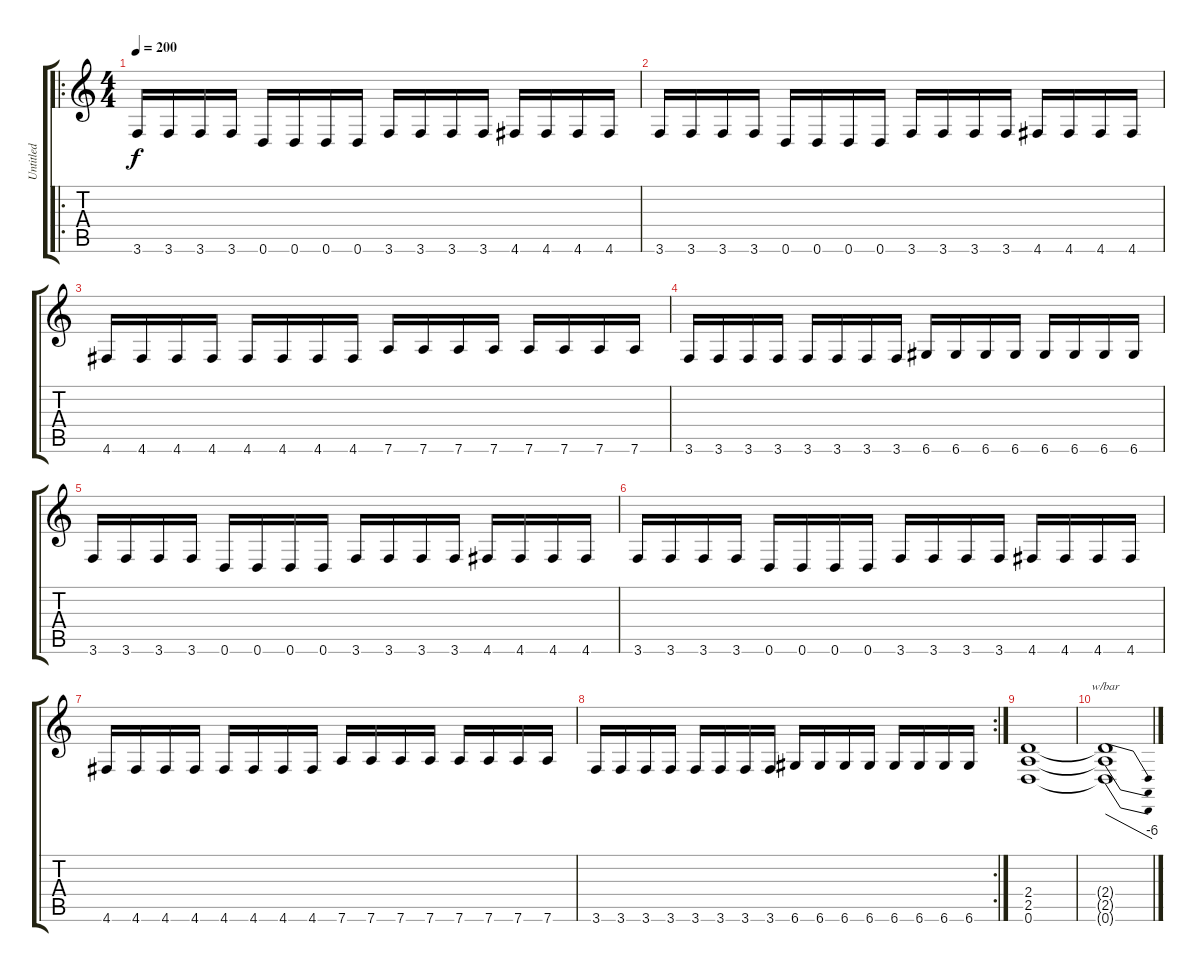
\track ("Untitled" "Untitled") {instrument distortionguitar}
\staff {score tabs}
\tuning (D4 A3 F3 C3 G2 D2) {hide}
\ro
\ts (4 4)
\tempo 200
\clef g2
\ks c
3.6.16{dy f} 3.6.16 3.6.16 3.6.16 0.6.16 0.6.16 0.6.16 0.6.16 3.6.16 3.6.16 3.6.16 3.6.16 4.6.16 4.6.16 4.6.16 4.6.16 |
3.6.16 3.6.16 3.6.16 3.6.16 0.6.16 0.6.16 0.6.16 0.6.16 3.6.16 3.6.16 3.6.16 3.6.16 4.6.16 4.6.16 4.6.16 4.6.16 |
4.6.16 4.6.16 4.6.16 4.6.16 4.6.16 4.6.16 4.6.16 4.6.16 7.6.16 7.6.16 7.6.16 7.6.16 7.6.16 7.6.16 7.6.16 7.6.16 |
3.6.16 3.6.16 3.6.16 3.6.16 3.6.16 3.6.16 3.6.16 3.6.16 6.6.16 6.6.16 6.6.16 6.6.16 6.6.16 6.6.16 6.6.16 6.6.16 |
3.6.16 3.6.16 3.6.16 3.6.16 0.6.16 0.6.16 0.6.16 0.6.16 3.6.16 3.6.16 3.6.16 3.6.16 4.6.16 4.6.16 4.6.16 4.6.16 |
3.6.16 3.6.16 3.6.16 3.6.16 0.6.16 0.6.16 0.6.16 0.6.16 3.6.16 3.6.16 3.6.16 3.6.16 4.6.16 4.6.16 4.6.16 4.6.16 |
4.6.16 4.6.16 4.6.16 4.6.16 4.6.16 4.6.16 4.6.16 4.6.16 7.6.16 7.6.16 7.6.16 7.6.16 7.6.16 7.6.16 7.6.16 7.6.16 |
\rc 2
3.6.16 3.6.16 3.6.16 3.6.16 3.6.16 3.6.16 3.6.16 3.6.16 6.6.16 6.6.16 6.6.16 6.6.16 6.6.16 6.6.16 6.6.16 6.6.16 |
(2.4 2.5 0.6).1 |
(2.4{t} 2.5{t} 0.6{t}).1{tbe (dive default 0 0 60 -24)}
